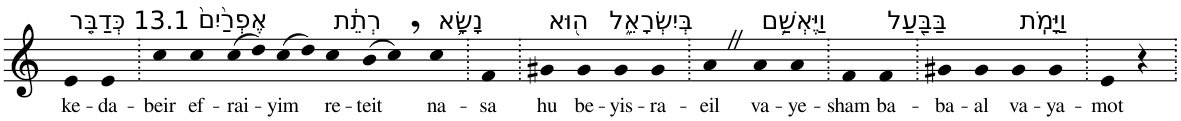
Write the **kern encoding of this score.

**kern	**text
*part1	*part1
*staff1	*staff1
*I"Piano	*
*I'Pno	*
*clefG2	*
*k[]	*
=1	=1
!LO:TX:a:t=13.1 כְּדַבֵּ֤ר	!
!	!LO:LY:b
4e	ke-
!	!LO:LY:b
4e	-da-
=2.	=2.
!	!LO:LY:b
4cc	-beir
!LO:TX:a:t=אֶפְרַ֙יִם֙	!
!	!LO:LY:b
4cc	ef-
!	!LO:LY:b
(>8cc	-rai-
8dd)	.
!	!LO:LY:b
(>8cc	-yim
8dd)	.
!LO:TX:a:t=רְתֵ֔ת	!
!	!LO:LY:b
4cc	re-
!	!LO:LY:b
(>8b	-teit
8cc,)	.
!LO:TX:a:t=נָשָׂ֥א	!
!	!LO:LY:b
4cc	na-
=3.	=3.
!	!LO:LY:b
4f	-sa
=4.	=4.
!LO:TX:a:t=ה֖וּא	!
!	!LO:LY:b
4g#X	hu
!LO:TX:a:t=בְּיִשְׂרָאֵ֑ל	!
!	!LO:LY:b
4g#	be-
!	!LO:LY:b
4g#	-yis-
!	!LO:LY:b
4g#	-ra-
=5.	=5.
!	!LO:LY:b
4aZ	-eil
!LO:TX:a:t=וַיֶּאְשַׁ֥ם	!
!	!LO:LY:b
4a	va-
!	!LO:LY:b
4a	-ye-
=6.	=6.
!	!LO:LY:b
4f	-sham
!LO:TX:a:t=בַּבַּ֖עַל	!
!	!LO:LY:b
4f	ba-
=7.	=7.
!	!LO:LY:b
4g#X	-ba-
!	!LO:LY:b
4g#	-al
!LO:TX:a:t=וַיָּמֹֽת	!
!	!LO:LY:b
4g#	va-
!	!LO:LY:b
4g#	-ya-
=8.	=8.
!	!LO:LY:b
4e	-mot
4r	.
=.	=.
*-	*-
